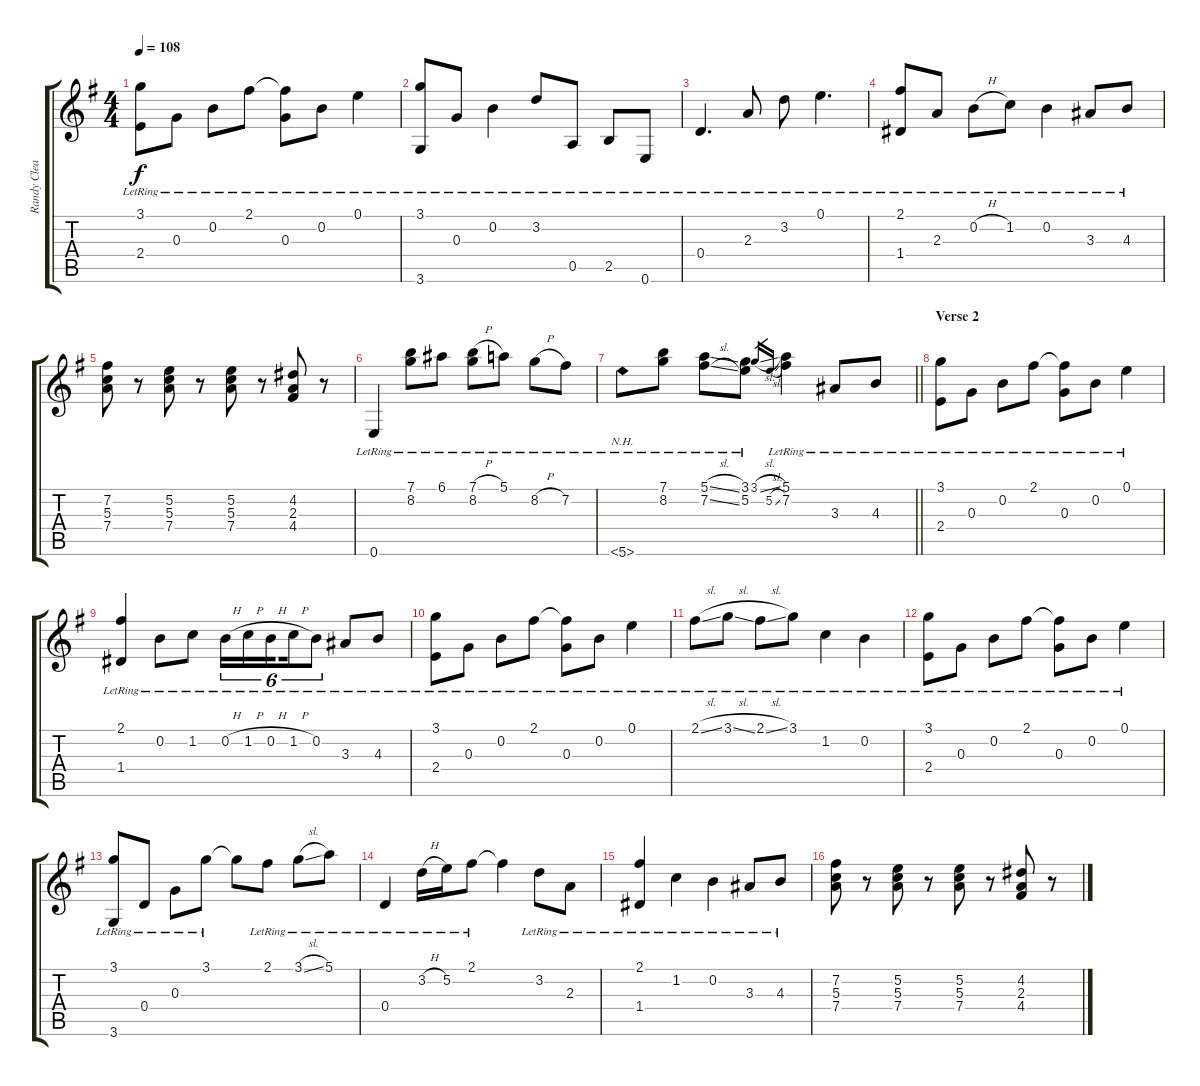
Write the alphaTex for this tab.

\track ("Randy Clean" "Randy Clea") {instrument electricguitarclean}
\staff {score tabs}
\tuning (E4 B3 G3 D3 A2 E2) {hide}
\ts (4 4)
\tempo 108
\clef g2
\ks g
(3.1{lr} 2.4{lr}).8{dy f} 0.3{lr}.8 0.2{lr}.8 2.1{lr}.8 (2.1{t} 0.3{lr}).8 0.2{lr}.8 0.1{lr}.4 |
(3.1{lr} 3.6{lr}).8 0.3{lr}.8 0.2{lr}.4 3.2{lr}.8 0.5{lr}.8 2.5{lr}.8 0.6{lr}.8 |
0.4{lr}.4{d} 2.3{lr}.8 3.2{lr}.8 0.1{lr}.4{d} |
(2.1{lr} 1.4{lr}).8 2.3{lr}.8 0.2{h lr}.8 1.2{lr}.8 0.2{lr}.4 3.3{lr}.8 4.3{lr}.8 |
(7.2 5.3 7.4).8 r.8 (5.2 5.3 7.4).8 r.8 (5.2 5.3 7.4).8 r.8 (4.2 2.3 4.4).8 r.8 |
0.6{lr}.4 (7.1{lr} 8.2{lr}).8 6.1{lr}.8 (7.1{h lr} 8.2{lr}).8 5.1{lr}.8 8.2{h lr}.8 7.2{lr}.8 |
\barLineRight lightlight
5.6{nh lr}.8 (7.1{lr} 8.2{lr}).8 (5.1{sl lr} 7.2{sl lr}).8 (3.1{lr} 5.2{lr}).8 3.1{sl}.16{gr} 5.2{sl}.16{gr} (5.1{lr} 7.2{lr}).4 3.3{lr}.8 4.3{lr}.8 |
\section ("" "Verse 2")
(3.1{lr} 2.4{lr}).8 0.3{lr}.8 0.2{lr}.8 2.1{lr}.8 (2.1{t} 0.3{lr}).8 0.2{lr}.8 0.1{lr}.4 |
(2.1{lr} 1.4{lr}).4 0.2{lr}.8 1.2{lr}.8 0.2{h lr}.16{tu (6 4)} 1.2{h lr}.16{tu (6 4)} 0.2{h lr}.16{tu (6 4) beam splitsecondary} 1.2{h lr}.16{tu (6 4)} 0.2{lr}.8{tu (6 4)} 3.3{lr}.8 4.3{lr}.8 |
(3.1{lr} 2.4{lr}).8 0.3{lr}.8 0.2{lr}.8 2.1{lr}.8 (2.1{t} 0.3{lr}).8 0.2{lr}.8 0.1{lr}.4 |
2.1{sl lr}.8 3.1{sl lr}.8 2.1{sl lr}.8 3.1{lr}.8 1.2{lr}.4 0.2{lr}.4 |
(3.1{lr} 2.4{lr}).8 0.3{lr}.8 0.2{lr}.8 2.1{lr}.8 (2.1{t} 0.3{lr}).8 0.2{lr}.8 0.1{lr}.4 |
(3.1{lr} 3.6{lr}).8 0.4{lr}.8 0.3{lr}.8 3.1{lr}.8 3.1{t}.8 2.1{lr}.8 3.1{sl lr}.8 5.1{lr}.8 |
0.4{lr}.4 3.2{h lr}.16 5.2{lr}.16 2.1{lr}.8 2.1{t}.4 3.2{lr}.8 2.3{lr}.8 |
(2.1{lr} 1.4{lr}).4 1.2{lr}.4 0.2{lr}.4 3.3{lr}.8 4.3{lr}.8 |
(7.2 5.3 7.4).8 r.8 (5.2 5.3 7.4).8 r.8 (5.2 5.3 7.4).8 r.8 (4.2 2.3 4.4).8 r.8
